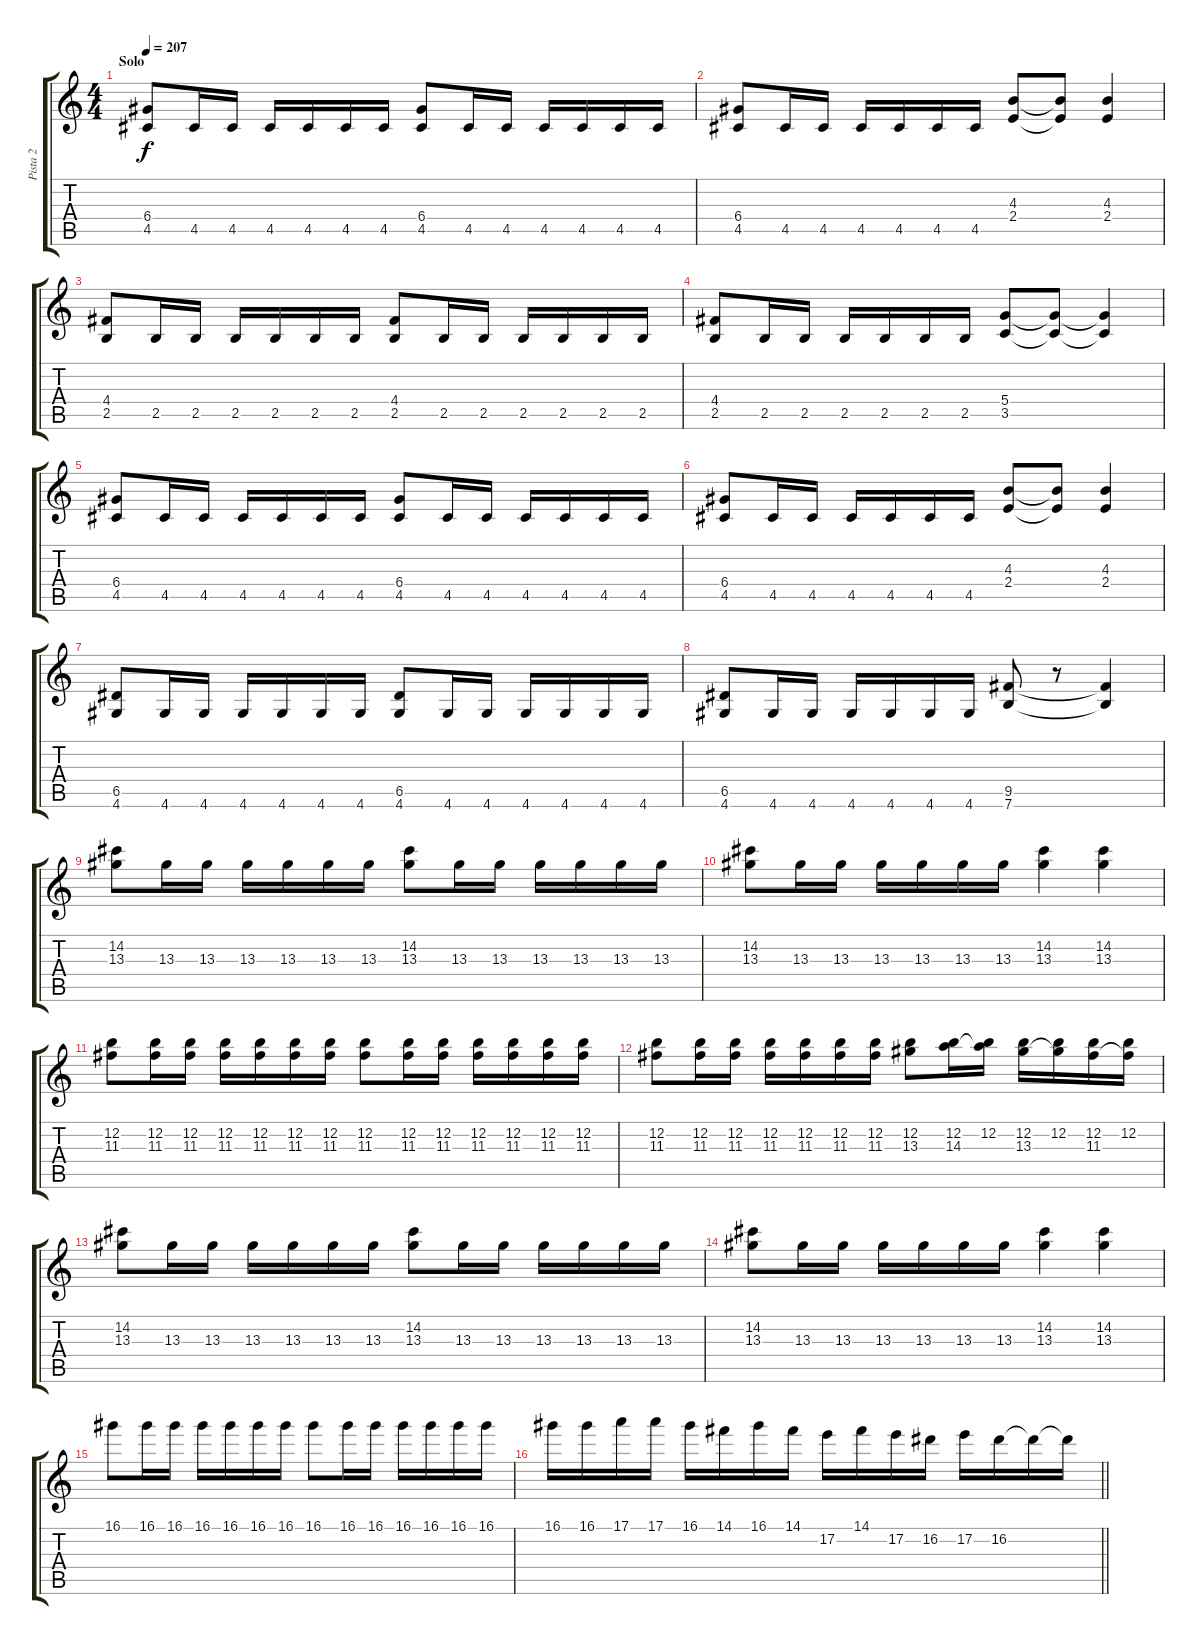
\track ("Pista 2" "Pista 2") {instrument distortionguitar}
\staff {score tabs}
\tuning (E4 B3 G3 D3 A2 E2) {hide}
\ts (4 4)
\section ("" "Solo")
\tempo 207
\clef g2
\ks c
(6.4 4.5).8{dy f} 4.5.16 4.5.16 4.5.16 4.5.16 4.5.16 4.5.16 (6.4 4.5).8 4.5.16 4.5.16 4.5.16 4.5.16 4.5.16 4.5.16 |
(6.4 4.5).8 4.5.16 4.5.16 4.5.16 4.5.16 4.5.16 4.5.16 (4.3 2.4).8 (4.3{t} 2.4{t}).8 (4.3 2.4).4 |
(4.4 2.5).8 2.5.16 2.5.16 2.5.16 2.5.16 2.5.16 2.5.16 (4.4 2.5).8 2.5.16 2.5.16 2.5.16 2.5.16 2.5.16 2.5.16 |
(4.4 2.5).8 2.5.16 2.5.16 2.5.16 2.5.16 2.5.16 2.5.16 (5.4 3.5).8 (5.4{t} 3.5{t}).8 (5.4{t} 3.5{t}).4 |
(6.4 4.5).8 4.5.16 4.5.16 4.5.16 4.5.16 4.5.16 4.5.16 (6.4 4.5).8 4.5.16 4.5.16 4.5.16 4.5.16 4.5.16 4.5.16 |
(6.4 4.5).8 4.5.16 4.5.16 4.5.16 4.5.16 4.5.16 4.5.16 (4.3 2.4).8 (4.3{t} 2.4{t}).8 (4.3 2.4).4 |
(6.5 4.6).8 4.6.16 4.6.16 4.6.16 4.6.16 4.6.16 4.6.16 (6.5 4.6).8 4.6.16 4.6.16 4.6.16 4.6.16 4.6.16 4.6.16 |
(6.5 4.6).8 4.6.16 4.6.16 4.6.16 4.6.16 4.6.16 4.6.16 (9.5 7.6).8 r.8 (9.5{t} 7.6{t}).4 |
(14.2 13.3).8 13.3.16 13.3.16 13.3.16 13.3.16 13.3.16 13.3.16 (14.2 13.3).8 13.3.16 13.3.16 13.3.16 13.3.16 13.3.16 13.3.16 |
(14.2 13.3).8 13.3.16 13.3.16 13.3.16 13.3.16 13.3.16 13.3.16 (14.2 13.3).4 (14.2 13.3).4 |
(12.2 11.3).8 (12.2 11.3).16 (12.2 11.3).16 (12.2 11.3).16 (12.2 11.3).16 (12.2 11.3).16 (12.2 11.3).16 (12.2 11.3).8 (12.2 11.3).16 (12.2 11.3).16 (12.2 11.3).16 (12.2 11.3).16 (12.2 11.3).16 (12.2 11.3).16 |
(12.2 11.3).8 (12.2 11.3).16 (12.2 11.3).16 (12.2 11.3).16 (12.2 11.3).16 (12.2 11.3).16 (12.2 11.3).16 (12.2 13.3).8 (12.2 14.3).16 (12.2 14.3{t}).16 (12.2 13.3).16 (12.2 13.3{t}).16 (12.2 11.3).16 (12.2 11.3{t}).16 |
(14.2 13.3).8 13.3.16 13.3.16 13.3.16 13.3.16 13.3.16 13.3.16 (14.2 13.3).8 13.3.16 13.3.16 13.3.16 13.3.16 13.3.16 13.3.16 |
(14.2 13.3).8 13.3.16 13.3.16 13.3.16 13.3.16 13.3.16 13.3.16 (14.2 13.3).4 (14.2 13.3).4 |
16.1.8 16.1.16 16.1.16 16.1.16 16.1.16 16.1.16 16.1.16 16.1.8 16.1.16 16.1.16 16.1.16 16.1.16 16.1.16 16.1.16 |
\barLineRight lightlight
16.1.16 16.1.16 17.1.16 17.1.16 16.1.16 14.1.16 16.1.16 14.1.16 17.2.16 14.1.16 17.2.16 16.2.16 17.2.16 16.2.16 16.2{t}.16 16.2{t}.16
